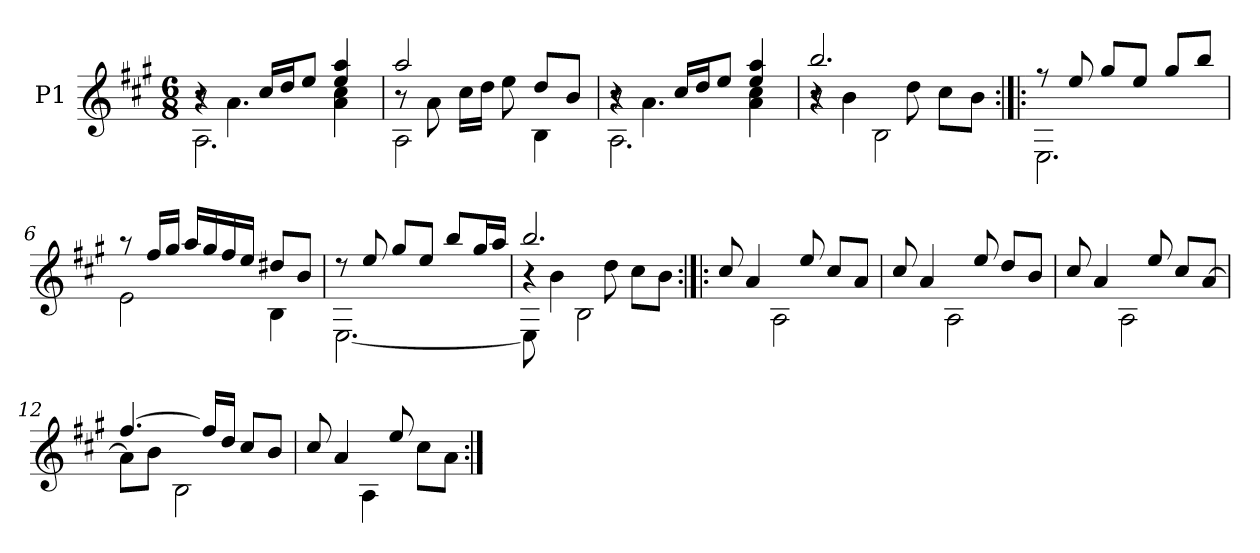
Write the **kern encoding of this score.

**kern
*part1
*staff1
*I"P1
!!LO:PB:g=z
*clefG2
*ITrd7c12
*k[f#c#g#]
*A:
*M6/8
*MM92
=1
*^
*	*^
4r	8r	2.AAi\
.	4.Ai\	.
16c#i/LL	.	.
16di/J	.	.
8ei/J	.	.
4ei/ 4ai	4Ai\ 4c#i	.
=2	=2	=2
2ai/	8r	2AAi\
.	8Ai\	.
.	16c#i\LL	.
.	16di\JJ	.
.	8ei\	.
8di/L	4BBi\	4ryy
8Bi/J	.	.
=3	=3	=3
4r	8r	2.AAi\
.	4.Ai\	.
16c#i/LL	.	.
16di/J	.	.
8ei/J	.	.
4ei/ 4ai	4Ai\ 4c#i	.
=4	=4	=4
2.bi/	8r	4r
.	4Bi\	.
.	.	2BBi\
.	8di\	.
.	8c#i\L	.
.	8Bi\J	.
*	*v	*v
!!LO:LB:g=z
=5:|!|:	=5:|!|:
8r	2.EEi\
8ei/	.
8g#i/L	.
8ei/J	.
8g#i/L	.
8bi/J	.
=6	=6
8r	2Ei\
16f#i/LL	.
16g#i/JJ	.
16ai/LL	.
16g#i/	.
16f#i/	.
16ei/JJ	.
8d#Xi/L	4BBi\
8Bi/J	.
=7	=7
8r	[2.EEi\
8ei/	.
8g#i/L	.
8ei/J	.
8bi/L	.
16g#i/L	.
16ai/JJ	.
=8	=8
*	*^
2.bi/	8EEi\]	4r
.	4Bi\	.
.	.	2BBi\
.	8di\	.
.	8c#i\L	.
.	8Bi\J	.
*	*v	*v
!!LO:LB:g=z
=9:|!|:	=9:|!|:
8c#i/	4ryy
4Ai/	.
.	2AAi\
8ei/	.
8c#i/L	.
8Ai/J	.
=10	=10
8c#i/	4ryy
4Ai/	.
.	2AAi\
8ei/	.
8di/L	.
8Bi/J	.
=11	=11
8c#i/	4ryy
4Ai/	.
.	2AAi\
8ei/	.
8c#i/L	.
[8Ai/J	.
=12	=12
[4.f#i/	8Ai\L]
.	8Bi\J
.	2BBi\
16f#i/LL]	.
16di/JJ	.
8c#i/L	.
8Bi/J	.
=13	=13
8c#i/	4ryy
4Ai/	.
.	4AAi\
8ei/	.
8c#i\L	4ryy
8Ai\J	.
*v	*v
=:|!
*-
